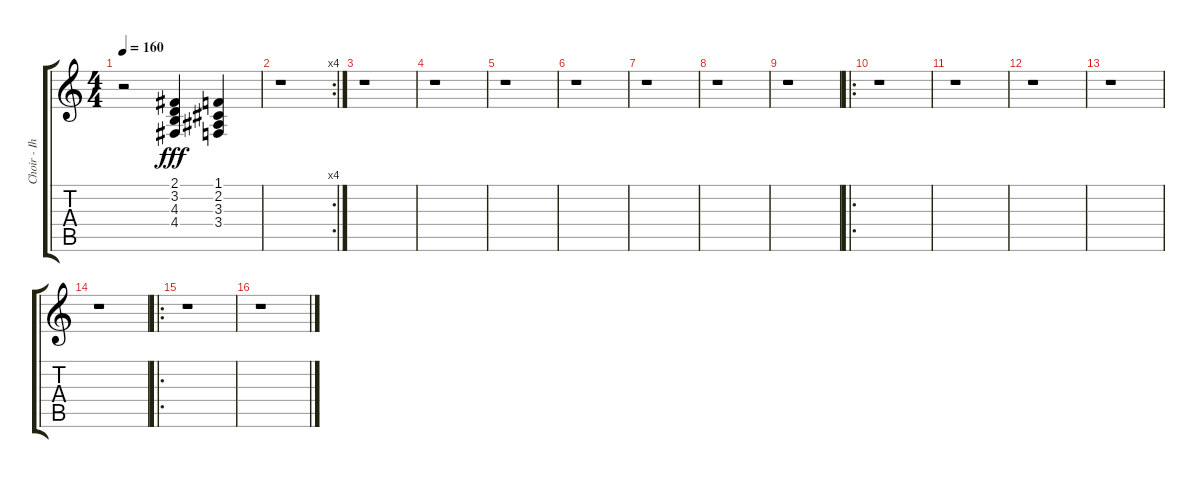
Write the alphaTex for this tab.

\track ("Choir - Ihsahn" "Choir - Ih") {instrument choiraahs}
\staff {score tabs}
\tuning (E4 B3 G3 D3 A2 E2) {hide}
\ts (4 4)
\tempo 160
\clef g2
\ks c
r.2{dy fff} (2.1 3.2 4.3 4.4).4 (1.1 2.2 3.3 3.4).4 |
\rc 4
r.1 |
r.1 |
r.1 |
r.1 |
r.1 |
r.1 |
r.1 |
r.1 |
\ro
r.1 |
r.1 |
r.1 |
r.1 |
r.1 |
\ro
r.1 |
r.1
